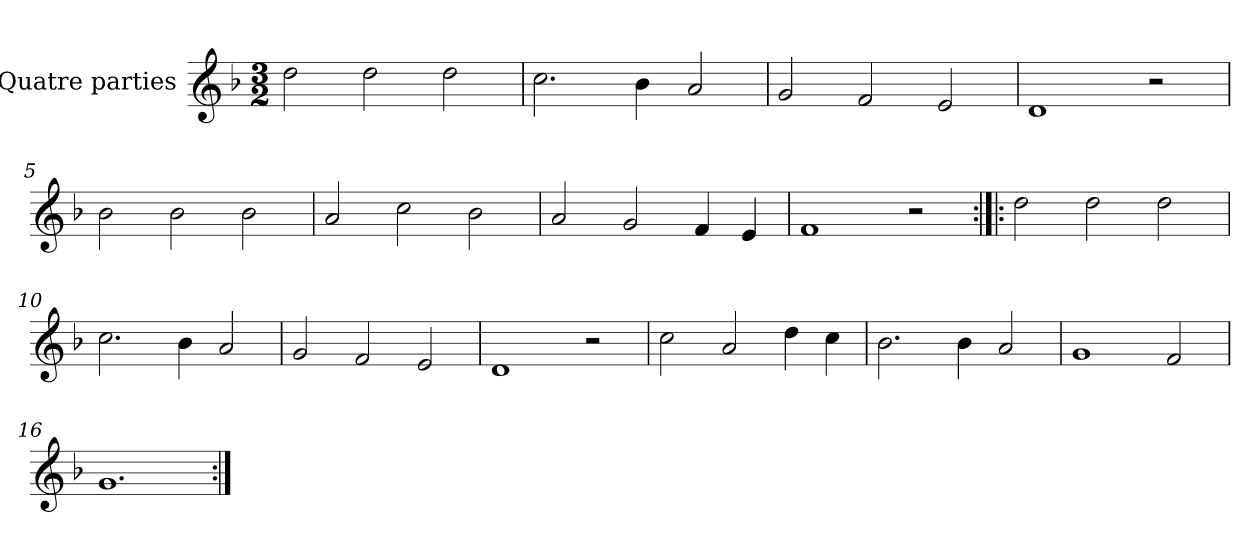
**kern
*part1
*staff1
*I"Quatre parties
*clefG2
*k[b-]
*M3/2
*MM180
=1
2dd\
2dd\
2dd\
=2
2.cc\
4b-\
2a/
=3
2g/
2f/
2e/
=4
1d
2r
=5
2b-\
2b-\
2b-\
=6
2a/
2cc\
2b-\
=7
2a/
2g/
4f/
4e/
=8
1f
2r
=9:|!|:
2dd\
2dd\
2dd\
=10
2.cc\
4b-\
2a/
=11
2g/
2f/
2e/
=12
1d
2r
=13
2cc\
2a/
4dd\
4cc\
=14
2.b-\
4b-\
2a/
=15
1g
2f/
=16
1.g
=:|!
*-
